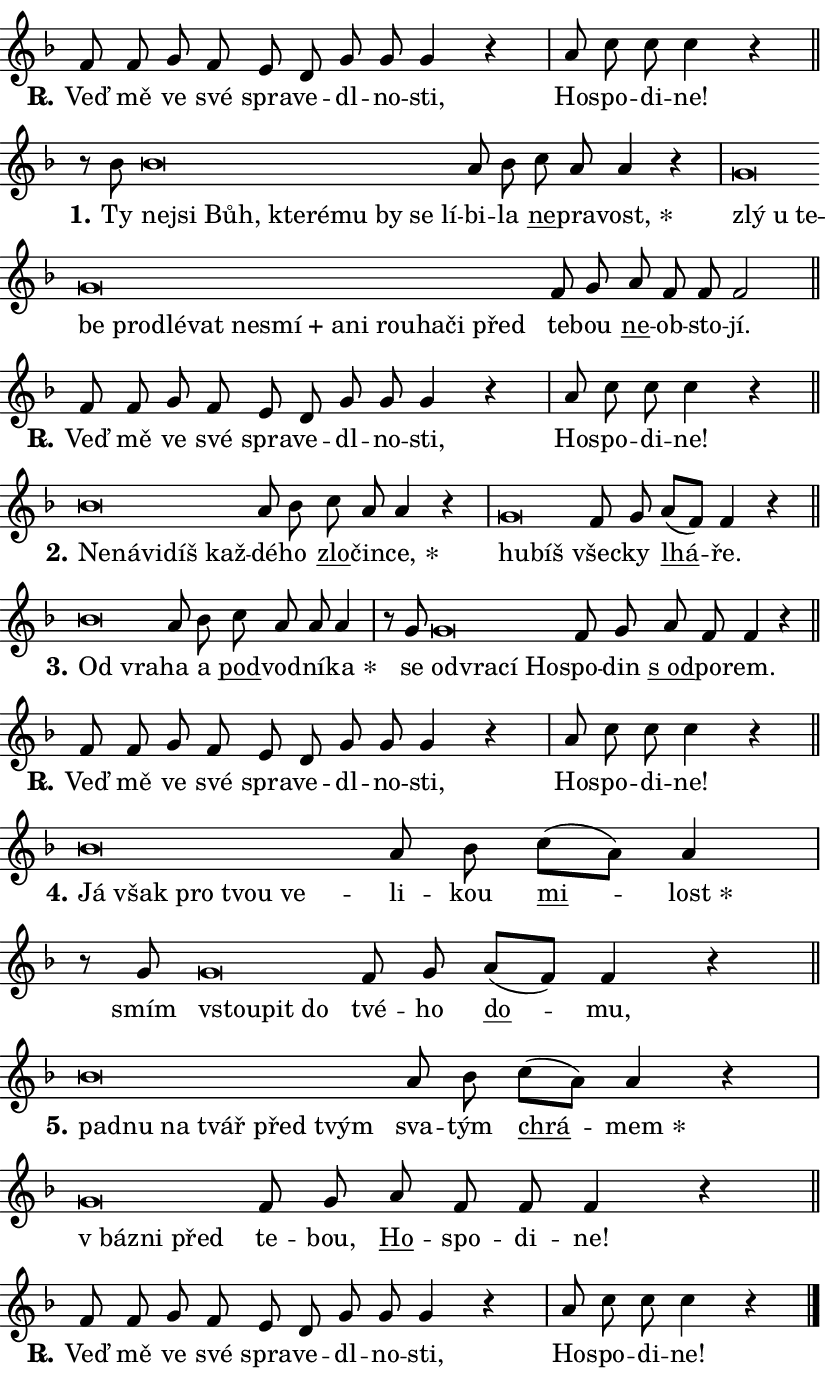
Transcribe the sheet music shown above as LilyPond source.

\version "2.24.0"
\header { tagline = "" }
\paper {
  indent = 0\cm
  top-margin = 0\cm
  right-margin = 0.13\cm % to fit lyric hyphens
  bottom-margin = 0\cm
  left-margin = 0\cm
  paper-width = 14\cm
  page-breaking = #ly:one-page-breaking
  system-system-spacing.basic-distance = #11
  score-system-spacing.basic-distance = #11
  ragged-last = ##f
}


%% Author: Thomas Morley
%% https://lists.gnu.org/archive/html/lilypond-user/2020-05/msg00002.html
#(define (line-position grob)
"Returns position of @var[grob} in current system:
   @code{'start}, if at first time-step
   @code{'end}, if at last time-step
   @code{'middle} otherwise
"
  (let* ((col (ly:item-get-column grob))
         (ln (ly:grob-object col 'left-neighbor))
         (rn (ly:grob-object col 'right-neighbor))
         (col-to-check-left (if (ly:grob? ln) ln col))
         (col-to-check-right (if (ly:grob? rn) rn col))
         (break-dir-left
           (and
             (ly:grob-property col-to-check-left 'non-musical #f)
             (ly:item-break-dir col-to-check-left)))
         (break-dir-right
           (and
             (ly:grob-property col-to-check-right 'non-musical #f)
             (ly:item-break-dir col-to-check-right))))
        (cond ((eqv? 1 break-dir-left) 'start)
              ((eqv? -1 break-dir-right) 'end)
              (else 'middle))))

#(define (tranparent-at-line-position vctor)
  (lambda (grob)
  "Relying on @code{line-position} select the relevant enry from @var{vctor}.
Used to determine transparency,"
    (case (line-position grob)
      ((end) (not (vector-ref vctor 0)))
      ((middle) (not (vector-ref vctor 1)))
      ((start) (not (vector-ref vctor 2))))))

noteHeadBreakVisibility =
#(define-music-function (break-visibility)(vector?)
"Makes @code{NoteHead}s transparent relying on @var{break-visibility}"
#{
  \override NoteHead.transparent =
    #(tranparent-at-line-position break-visibility)
#})

#(define delete-ledgers-for-transparent-note-heads
  (lambda (grob)
    "Reads whether a @code{NoteHead} is transparent.
If so this @code{NoteHead} is removed from @code{'note-heads} from
@var{grob}, which is supposed to be @code{LedgerLineSpanner}.
As a result ledgers are not printed for this @code{NoteHead}"
    (let* ((nhds-array (ly:grob-object grob 'note-heads))
           (nhds-list
             (if (ly:grob-array? nhds-array)
                 (ly:grob-array->list nhds-array)
                 '()))
           ;; Relies on the transparent-property being done before
           ;; Staff.LedgerLineSpanner.after-line-breaking is executed.
           ;; This is fragile ...
           (to-keep
             (remove
               (lambda (nhd)
                 (ly:grob-property nhd 'transparent #f))
               nhds-list)))
      ;; TODO find a better method to iterate over grob-arrays, similiar
      ;; to filter/remove etc for lists
      ;; For now rebuilt from scratch
      (set! (ly:grob-object grob 'note-heads)  '())
      (for-each
        (lambda (nhd)
          (ly:pointer-group-interface::add-grob grob 'note-heads nhd))
        to-keep))))

squashNotes = {
  \override NoteHead.X-extent = #'(-0.2 . 0.2)
  \override NoteHead.Y-extent = #'(-0.75 . 0)
  \override NoteHead.stencil =
    #(lambda (grob)
       (let ((pos (ly:grob-property grob 'staff-position)))
         (begin
           (if (< pos -7) (display "ERROR: Lower brevis then expected\n") (display ""))
           (if (<= pos -6) ly:text-interface::print ly:note-head::print))))
}
unSquashNotes = {
  \revert NoteHead.X-extent
  \revert NoteHead.Y-extent
  \revert NoteHead.stencil
}

hideNotes = \noteHeadBreakVisibility #begin-of-line-visible
unHideNotes = \noteHeadBreakVisibility #all-visible

% work-around for resetting accidentals
% https://lilypond.org/doc/v2.23/Documentation/notation/displaying-rhythms#unmetered-music
cadenzaMeasure = {
  \cadenzaOff
  \partial 1024 s1024
  \cadenzaOn
}

#(define-markup-command (accent layout props text) (markup?)
  "Underline accented syllable"
  (interpret-markup layout props
    #{\markup \override #'(offset . 4.3) \underline { #text }#}))

responsum = \markup \concat {
  "R" \hspace #-1.05 \path #0.1 #'((moveto 0 0.07) (lineto 0.9 0.8)) \hspace #0.05 "."
}

spaceSize = #0.6828661417322834 % exact space size for TeX Gyre Schola

\layout {
  \context {
    \Staff
    \remove "Time_signature_engraver"
    \override LedgerLineSpanner.after-line-breaking = #delete-ledgers-for-transparent-note-heads
  }
  \context {
    \Lyrics {
      \override LyricSpace.minimum-distance = \spaceSize
      \override LyricText.font-name = #"TeX Gyre Schola"
      \override LyricText.font-size = 1
      \override StanzaNumber.font-name = #"TeX Gyre Schola Bold"
      \override StanzaNumber.font-size = 1
    }
  }
  \context {
    \Score 
    \override NoteHead.text =
      #(lambda (grob) 
        (let ((pos (ly:grob-property grob 'staff-position)))
          #{\markup {
            \combine
              \halign #-0.55 \raise #(if (= pos -6) 0 0.5) \override #'(thickness . 2) \draw-line #'(3.2 . 0)
              \musicglyph "noteheads.sM1"
          }#}))
  }
}

% magnetic-lyrics.ily
%
%   written by
%     Jean Abou Samra <jean@abou-samra.fr>
%     Werner Lemberg <wl@gnu.org>
%
%   adapted by
%     Jiri Hon <jiri.hon@gmail.com>
%
% Version 2022-Apr-15

% https://www.mail-archive.com/lilypond-user@gnu.org/msg149350.html

#(define (Left_hyphen_pointer_engraver context)
   "Collect syllable-hyphen-syllable occurrences in lyrics and store
them in properties.  This engraver only looks to the left.  For
example, if the lyrics input is @code{foo -- bar}, it does the
following.

@itemize @bullet
@item
Set the @code{text} property of the @code{LyricHyphen} grob between
@q{foo} and @q{bar} to @code{foo}.

@item
Set the @code{left-hyphen} property of the @code{LyricText} grob with
text @q{foo} to the @code{LyricHyphen} grob between @q{foo} and
@q{bar}.
@end itemize

Use this auxiliary engraver in combination with the
@code{lyric-@/text::@/apply-@/magnetic-@/offset!} hook."
   (let ((hyphen #f)
         (text #f))
     (make-engraver
      (acknowledgers
       ((lyric-syllable-interface engraver grob source-engraver)
        (set! text grob)))
      (end-acknowledgers
       ((lyric-hyphen-interface engraver grob source-engraver)
        ;(when (not (grob::has-interface grob 'lyric-space-interface))
          (set! hyphen grob)));)
      ((stop-translation-timestep engraver)
       (when (and text hyphen)
         (ly:grob-set-object! text 'left-hyphen hyphen))
       (set! text #f)
       (set! hyphen #f)))))

#(define (lyric-text::apply-magnetic-offset! grob)
   "If the space between two syllables is less than the value in
property @code{LyricText@/.details@/.squash-threshold}, move the right
syllable to the left so that it gets concatenated with the left
syllable.

Use this function as a hook for
@code{LyricText@/.after-@/line-@/breaking} if the
@code{Left_@/hyphen_@/pointer_@/engraver} is active."
   (let ((hyphen (ly:grob-object grob 'left-hyphen #f)))
     (when hyphen
       (let ((left-text (ly:spanner-bound hyphen LEFT)))
         (when (grob::has-interface left-text 'lyric-syllable-interface)
           (let* ((common (ly:grob-common-refpoint grob left-text X))
                  (this-x-ext (ly:grob-extent grob common X))
                  (left-x-ext
                   (begin
                     ;; Trigger magnetism for left-text.
                     (ly:grob-property left-text 'after-line-breaking)
                     (ly:grob-extent left-text common X)))
                  ;; `delta` is the gap width between two syllables.
                  (delta (- (interval-start this-x-ext)
                            (interval-end left-x-ext)))
                  (details (ly:grob-property grob 'details))
                  (threshold (assoc-get 'squash-threshold details 0.2)))
             (when (< delta threshold)
               (let* (;; We have to manipulate the input text so that
                      ;; ligatures crossing syllable boundaries are not
                      ;; disabled.  For languages based on the Latin
                      ;; script this is essentially a beautification.
                      ;; However, for non-Western scripts it can be a
                      ;; necessity.
                      (lt (ly:grob-property left-text 'text))
                      (rt (ly:grob-property grob 'text))
                      (is-space (grob::has-interface hyphen 'lyric-space-interface))
                      (space (if is-space " " ""))
                      (extra-delta (if is-space spaceSize 0))
                      ;; Append new syllable.
                      (ltrt-space (if (and (string? lt) (string? rt))
                                (string-append lt space rt)
                                (make-concat-markup (list lt space rt))))
                      ;; Right-align `ltrt` to the right side.
                      (ltrt-space-markup (grob-interpret-markup
                               grob
                               (make-translate-markup
                                (cons (interval-length this-x-ext) 0)
                                (make-right-align-markup ltrt-space)))))
                 (begin
                   ;; Don't print `left-text`.
                   (ly:grob-set-property! left-text 'stencil #f)
                   ;; Set text and stencil (which holds all collected
                   ;; syllables so far) and shift it to the left.
                   (ly:grob-set-property! grob 'text ltrt-space)
                   (ly:grob-set-property! grob 'stencil ltrt-space-markup)
                   (ly:grob-translate-axis! grob (- (- delta extra-delta)) X))))))))))


#(define (lyric-hyphen::displace-bounds-first grob)
   ;; Make very sure this callback isn't triggered too early.
   (let ((left (ly:spanner-bound grob LEFT))
         (right (ly:spanner-bound grob RIGHT)))
     (ly:grob-property left 'after-line-breaking)
     (ly:grob-property right 'after-line-breaking)
     (ly:lyric-hyphen::print grob)))

squashThreshold = #0.4

\layout {
  \context {
    \Lyrics
    \consists #Left_hyphen_pointer_engraver
    \override LyricText.after-line-breaking =
      #lyric-text::apply-magnetic-offset!
    \override LyricHyphen.stencil = #lyric-hyphen::displace-bounds-first
    \override LyricText.details.squash-threshold = \squashThreshold
    \override LyricHyphen.minimum-distance = 0
    \override LyricHyphen.minimum-length = \squashThreshold
  }
}

squashText = \override LyricText.details.squash-threshold = 9999
unSquashText = \override LyricText.details.squash-threshold = \squashThreshold

leftText = \override LyricText.self-alignment-X = #LEFT
unLeftText = \revert LyricText.self-alignment-X

starOffset = #(lambda (grob) 
                (let ((x_offset (ly:self-alignment-interface::aligned-on-x-parent grob)))
                  (if (= x_offset 0) 0 (+ x_offset 1.2))))

star = #(define-music-function (syllable)(string?)
"Append star separator at the end of a syllable"
#{
  \once \override LyricText.X-offset = #starOffset
  \lyricmode { \markup {
    #syllable
    \override #'((font-name . "TeX Gyre Schola Bold")) \hspace #0.2 \lower #0.65 \larger "*"
  } }
#})

starAccent = #(define-music-function (syllable)(string?)
"Append star separator at the end of a syllable and make accent"
#{
  \once \override LyricText.X-offset = #starOffset
  \lyricmode { \markup {
    \accent #syllable
    \override #'((font-name . "TeX Gyre Schola Bold")) \hspace #0.2 \lower #0.65 \larger "*"
  } }
#})

breath = #(define-music-function (syllable)(string?)
"Append breathing indicator at the end of a syllable"
#{
  \lyricmode { \markup { #syllable "+" } }
#})

optionalBreath = #(define-music-function (syllable)(string?)
"Append optional breathing indicator at the end of a syllable"
#{
  \lyricmode { \markup { #syllable "(+)" } }
#})


\score {
    <<
        \new Voice = "melody" { \cadenzaOn \key f \major \relative { f'8 f g f e d \bar "" g g g4 r \cadenzaMeasure \bar "|" a8 c c c4 r \cadenzaMeasure \bar "||" \break } }
        \new Lyrics \lyricsto "melody" { \lyricmode { \set stanza = \responsum
Veď mě ve své spra -- ve -- dl -- no -- sti, Ho -- spo -- di -- ne! } }
    >>
    \layout {}
}

\score {
    <<
        \new Voice = "melody" { \cadenzaOn \key f \major \relative { r8 bes'8 \squashNotes bes\breve*1/16 \hideNotes \breve*1/16 \bar "" \breve*1/16 \bar "" \breve*1/16 \bar "" \breve*1/16 \bar "" \breve*1/16 \bar "" \breve*1/16 \bar "" \breve*1/16 \breve*1/16 \bar "" \unHideNotes \unSquashNotes a8 bes \bar "" c a a4 r \cadenzaMeasure \bar "|" \squashNotes g\breve*1/16 \hideNotes \breve*1/16 \bar "" \breve*1/16 \bar "" \breve*1/16 \bar "" \breve*1/16 \bar "" \breve*1/16 \bar "" \breve*1/16 \bar "" \breve*1/16 \bar "" \breve*1/16 \bar "" \breve*1/16 \bar "" \breve*1/16 \bar "" \breve*1/16 \bar "" \breve*1/16 \bar "" \breve*1/16 \breve*1/16 \bar "" \unHideNotes \unSquashNotes f8 g \bar "" a f f f2 \cadenzaMeasure \bar "||" \break } }
        \new Lyrics \lyricsto "melody" { \lyricmode { \set stanza = "1."
Ty \leftText nej -- \squashText si Bůh, kte -- ré -- mu by se lí -- \unLeftText \unSquashText bi -- la \markup \accent ne -- pra -- \star vost, \leftText zlý \squashText u te -- be pro -- dlé -- vat ne -- \breath "smí" a -- ni rou -- ha -- či před \unLeftText \unSquashText te -- bou \markup \accent ne -- ob -- sto -- jí. } }
    >>
    \layout {}
}

\score {
    <<
        \new Voice = "melody" { \cadenzaOn \key f \major \relative { f'8 f g f e d \bar "" g g g4 r \cadenzaMeasure \bar "|" a8 c c c4 r \cadenzaMeasure \bar "||" \break } }
        \new Lyrics \lyricsto "melody" { \lyricmode { \set stanza = \responsum
Veď mě ve své spra -- ve -- dl -- no -- sti, Ho -- spo -- di -- ne! } }
    >>
    \layout {}
}

\score {
    <<
        \new Voice = "melody" { \cadenzaOn \key f \major \relative { \squashNotes bes'\breve*1/16 \hideNotes \breve*1/16 \bar "" \breve*1/16 \bar "" \breve*1/16 \breve*1/16 \bar "" \unHideNotes \unSquashNotes a8 bes \bar "" c a a4 r \cadenzaMeasure \bar "|" \squashNotes g\breve*1/16 \hideNotes \breve*1/16 \bar "" \unHideNotes \unSquashNotes f8 g \bar "" a[( f)] f4 r \cadenzaMeasure \bar "||" \break } }
        \new Lyrics \lyricsto "melody" { \lyricmode { \set stanza = "2."
\leftText Ne -- \squashText ná -- vi -- díš kaž -- \unLeftText \unSquashText dé -- ho \markup \accent zlo -- čin -- \star ce, \leftText hu -- \squashText bíš \unLeftText \unSquashText všec -- ky \markup \accent lhá -- ře. } }
    >>
    \layout {}
}

\score {
    <<
        \new Voice = "melody" { \cadenzaOn \key f \major \relative { \squashNotes bes'\breve*1/16 \hideNotes \breve*1/16 \bar "" \unHideNotes \unSquashNotes a8 bes \bar "" c a a a4 \cadenzaMeasure \bar "|" r8 g8 \squashNotes g\breve*1/16 \hideNotes \breve*1/16 \bar "" \breve*1/16 \breve*1/16 \bar "" \unHideNotes \unSquashNotes f8 g \bar "" a f f4 r \cadenzaMeasure \bar "||" \break } }
        \new Lyrics \lyricsto "melody" { \lyricmode { \set stanza = "3."
\leftText Od \squashText vra -- \unLeftText \unSquashText ha a \markup \accent pod -- vod -- ní -- \star ka se \leftText od -- \squashText vra -- cí Ho -- \unLeftText \unSquashText spo -- din \markup \accent "s od" -- po -- rem. } }
    >>
    \layout {}
}

\score {
    <<
        \new Voice = "melody" { \cadenzaOn \key f \major \relative { f'8 f g f e d \bar "" g g g4 r \cadenzaMeasure \bar "|" a8 c c c4 r \cadenzaMeasure \bar "||" \break } }
        \new Lyrics \lyricsto "melody" { \lyricmode { \set stanza = \responsum
Veď mě ve své spra -- ve -- dl -- no -- sti, Ho -- spo -- di -- ne! } }
    >>
    \layout {}
}

\score {
    <<
        \new Voice = "melody" { \cadenzaOn \key f \major \relative { \squashNotes bes'\breve*1/16 \hideNotes \breve*1/16 \bar "" \breve*1/16 \bar "" \breve*1/16 \breve*1/16 \bar "" \unHideNotes \unSquashNotes a8 bes \bar "" c[( a)] a4 \cadenzaMeasure \bar "|" r8 g8 \squashNotes g\breve*1/16 \hideNotes \breve*1/16 \breve*1/16 \bar "" \unHideNotes \unSquashNotes f8 g \bar "" a[( f)] f4 r \cadenzaMeasure \bar "||" \break } }
        \new Lyrics \lyricsto "melody" { \lyricmode { \set stanza = "4."
\leftText Já \squashText však pro tvou ve -- \unLeftText \unSquashText li -- kou \markup \accent mi -- \star lost smím \leftText vstou -- \squashText pit do \unLeftText \unSquashText tvé -- ho \markup \accent do -- mu, } }
    >>
    \layout {}
}

\score {
    <<
        \new Voice = "melody" { \cadenzaOn \key f \major \relative { \squashNotes bes'\breve*1/16 \hideNotes \breve*1/16 \bar "" \breve*1/16 \bar "" \breve*1/16 \bar "" \breve*1/16 \breve*1/16 \bar "" \unHideNotes \unSquashNotes a8 bes \bar "" c[( a)] a4 r \cadenzaMeasure \bar "|" \squashNotes g\breve*1/16 \hideNotes \breve*1/16 \breve*1/16 \bar "" \unHideNotes \unSquashNotes f8 g \bar "" a f f f4 r \cadenzaMeasure \bar "||" \break } }
        \new Lyrics \lyricsto "melody" { \lyricmode { \set stanza = "5."
\leftText pad -- \squashText nu na tvář před tvým \unLeftText \unSquashText sva -- tým \markup \accent chrá -- \star mem \leftText "v báz" -- \squashText ni před \unLeftText \unSquashText te -- bou, \markup \accent Ho -- spo -- di -- ne! } }
    >>
    \layout {}
}

\score {
    <<
        \new Voice = "melody" { \cadenzaOn \key f \major \relative { f'8 f g f e d \bar "" g g g4 r \cadenzaMeasure \bar "|" a8 c c c4 r \cadenzaMeasure \bar "||" \break } \bar "|." }
        \new Lyrics \lyricsto "melody" { \lyricmode { \set stanza = \responsum
Veď mě ve své spra -- ve -- dl -- no -- sti, Ho -- spo -- di -- ne! } }
    >>
    \layout {}
}
